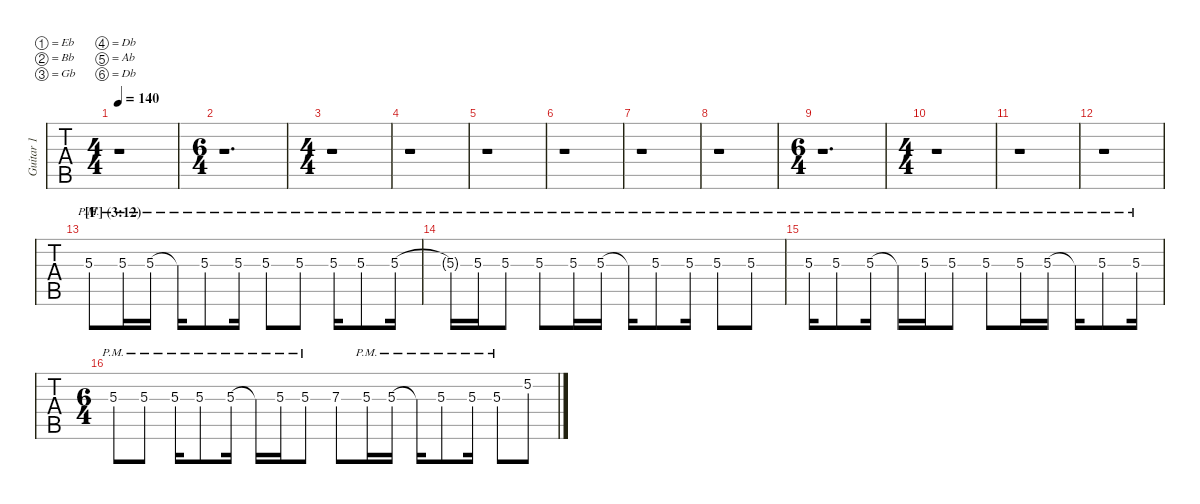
\defaultSystemsLayout 4
\hideDynamics
\bracketExtendMode nobrackets
\multiTrackTrackNamePolicy allsystems
\firstSystemTrackNameMode fullname
\otherSystemsTrackNameMode fullname
\otherSystemsTrackNameOrientation horizontal
\track ("Guitar 1" "Guitar 1") {instrument overdrivenguitar}
\staff {tabs}
\tuning (Eb4 Bb3 Gb3 Db3 Ab2 Db2)
\ts (4 4)
\scale
0.983334
\tempo 140
\accidentals auto
\clef g2
\ottava regular
\simile none
\ks aminor
r.1{dy mf} |
\ts (6 4)
\scale
0.969109 r.1{d} |
\ts (4 4)
\scale
1.06358 r.1 |
\scale
0.987723 r.1 |
\scale
0.980668 r.1 |
\scale
0.968027 r.1 |
\scale
1.01005 r.1 |
\scale
0.98936 r.1 |
\ts (6 4)
\scale
1.00059 r.1{d} |
\ts (4 4)
\scale
1.00905 r.1 |
\scale
0.997781 r.1 |
\scale
0.993174 r.1 |
\section ("F" "(3:12)")
5.3{pm acc #}.8 5.3{pm acc #}.16 5.3{pm acc #}.16 5.3{pm t acc #}.16 5.3{pm acc #}.8 5.3{pm acc #}.16 5.3{pm acc #}.8 5.3{pm acc #}.8 5.3{pm acc #}.16 5.3{pm acc #}.8 5.3{pm acc #}.16 |
5.3{pm t acc #}.16 5.3{pm acc #}.16 5.3{pm acc #}.8 5.3{pm acc #}.8 5.3{pm acc #}.16 5.3{pm acc #}.16 5.3{pm t acc #}.16 5.3{pm acc #}.8 5.3{pm acc #}.16 5.3{pm acc #}.8 5.3{pm acc #}.8 |
\scale
1.02154 5.3{pm acc #}.16 5.3{pm acc #}.8 5.3{pm acc #}.16 5.3{pm t acc #}.16 5.3{pm acc #}.16 5.3{pm acc #}.8 5.3{pm acc #}.8 5.3{pm acc #}.16 5.3{pm acc #}.16 5.3{pm t acc #}.16 5.3{pm acc #}.8 5.3{pm acc #}.16 |
\ts (6 4)
\scale
0.978463 5.3{pm acc #}.8 5.3{pm acc #}.8 5.3{pm acc #}.16 5.3{pm acc #}.8 5.3{pm acc #}.16 5.3{pm t acc #}.16 5.3{pm acc #}.16 5.3{pm acc #}.8 7.3{acc x}.8 5.3{pm acc #}.16 5.3{pm acc #}.16 5.3{pm t acc #}.16 5.3{pm acc #}.8 5.3{pm acc #}.16 5.3{pm acc #}.8 5.2{acc x}.8
